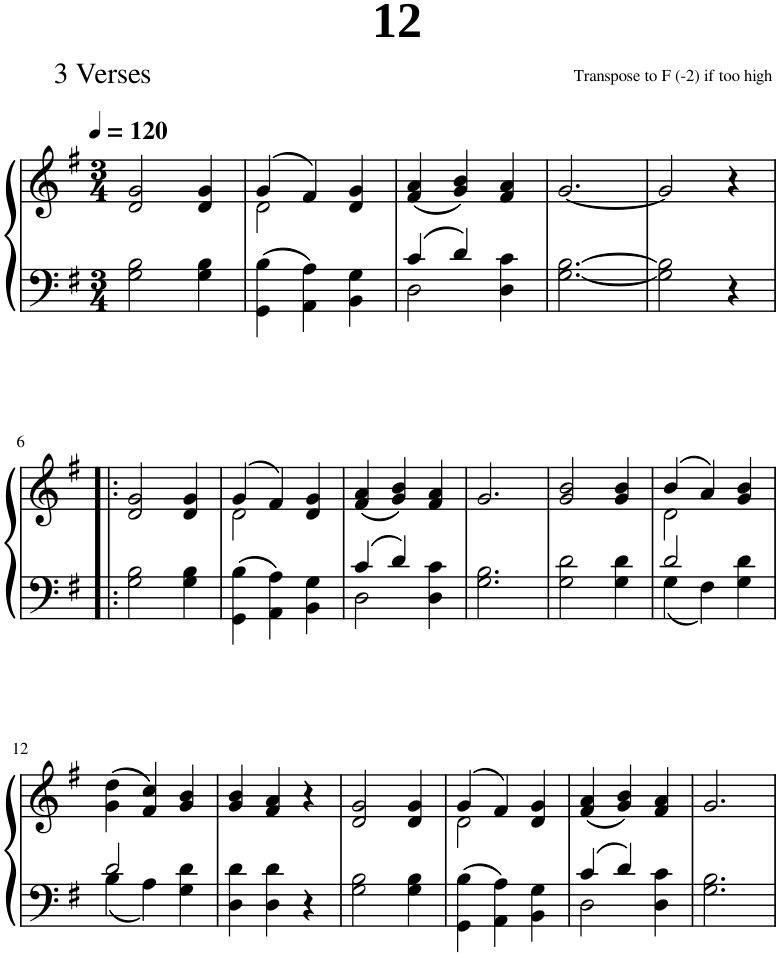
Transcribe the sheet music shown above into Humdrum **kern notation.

**kern	**kern
*part1	*part1
*staff2	*staff1
*I"Piano	*
*I'Pno.	*
*clefF4	*clefG2
*k[f#]	*k[f#]
*M3/4	*M3/4
*MM120	*MM120
=1	=1
2G\ 2B\	2d/ 2g/
4G\ 4B\	4d/ 4g/
=2	=2
*	*^
4GG\ 4B\	(4g/	2d\
4AA\ 4A\	4f#/)	.
4BB\ 4G\	4d/ 4g/	4ryy
*	*v	*v
=3	=3
*^	*
4c/	2D\	(4f#/ 4a/
4d/	.	4g/ 4b/)
4D\ 4c\	4ryy	4f#/ 4a/
*v	*v	*
=4	=4
[2.G\ [2.B\	[2.g/
=5	=5
2G\] 2B\]	2g/]
4r	4r
!!LO:LB:g=z
=6!|:	=6!|:
2G\ 2B\	2d/ 2g/
4G\ 4B\	4d/ 4g/
=7	=7
*	*^
4GG\ 4B\	(4g/	2d\
4AA\ 4A\	4f#/)	.
4BB\ 4G\	4d/ 4g/	4ryy
*	*v	*v
=8	=8
*^	*
4c/	2D\	(4f#/ 4a/
4d/	.	4g/ 4b/)
4D\ 4c\	4ryy	4f#/ 4a/
*v	*v	*
=9	=9
2.G\ 2.B\	2.g/
=10	=10
2G\ 2d\	2g/ 2b/
4G\ 4d\	4g/ 4b/
=11	=11
*^	*^
2d/	4G\	(4b/	2d\
.	4F#\	4a/)	.
4G\ 4d\	4ryy	4g/ 4b/	4ryy
*	*	*v	*v
!!LO:LB:g=z
=12	=12	=12
2d/	4B\	(4g\ 4dd\
.	4A\	4f#/ 4cc/)
4G\ 4d\	4ryy	4g/ 4b/
*v	*v	*
=13	=13
4D\ 4d\	4g/ 4b/
4D\ 4d\	4f#/ 4a/
4r	4r
=14	=14
2G\ 2B\	2d/ 2g/
4G\ 4B\	4d/ 4g/
=15	=15
*	*^
4GG\ 4B\	(4g/	2d\
4AA\ 4A\	4f#/)	.
4BB\ 4G\	4d/ 4g/	4ryy
*	*v	*v
=16	=16
*^	*
4c/	2D\	(4f#/ 4a/
4d/	.	4g/ 4b/)
4D\ 4c\	4ryy	4f#/ 4a/
*v	*v	*
=17	=17
2.G\ 2.B\	2.g/
=	=
*-	*-
